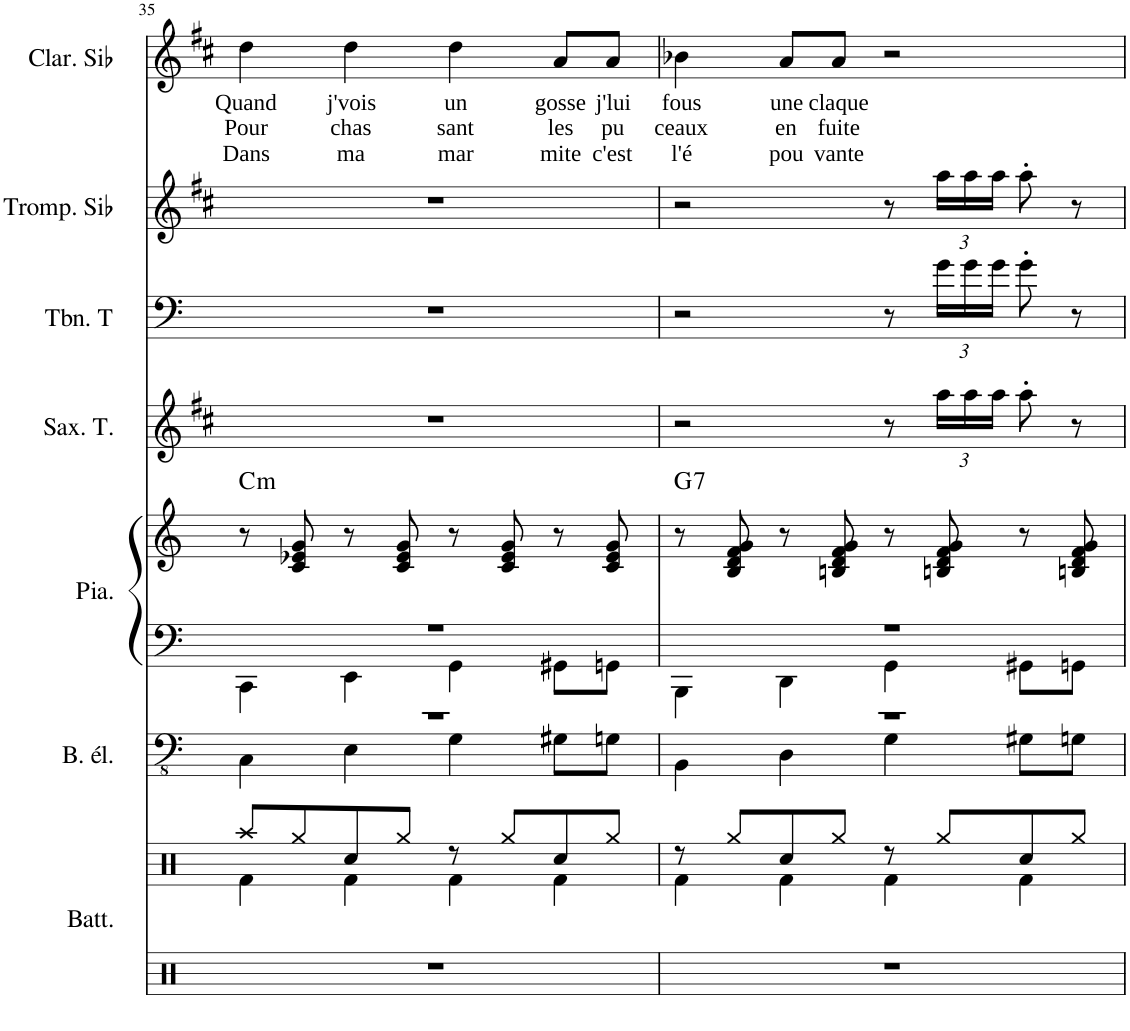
**kern	**kern	**kern	**kern	**kern	**harte	**kern	**kern	**kern	**kern	**text	**text	**text
*part7	*part7	*part6	*part5	*part5	*part5	*part4	*part3	*part2	*part1	*part1	*part1	*part1
*staff9	*staff8	*staff7	*staff6	*staff5	*	*staff4	*staff3	*staff2	*staff1	*staff1	*staff1	*staff1
*I"Batterie	*	*I"Basse électrique	*I"Piano	*	*	*I"Saxophone Ténor	*I"Trombone ténor	*I"Trompette en Sib	*I"Clarinette en Sib	*	*	*
*I'Batt.	*	*I'B. él.	*I'Pia.	*	*	*I'Sax. T.	*I'Tbn. T	*I'Tromp. Sib	*I'Clar. Sib	*	*	*
!!LO:PB:g=z
*clefX	*clefX	*clefFv4	*clefF4	*clefG2	*	*clefG2	*clefF4	*clefG2	*clefG2	*	*	*
*	*	*	*	*	*	*Trd8c14	*	*Trd1c2	*Trd1c2	*	*	*
*k[]	*k[]	*k[]	*k[]	*k[]	*	*k[f#c#]	*k[]	*k[f#c#]	*k[f#c#]	*	*	*
*M4/4	*M4/4	*M4/4	*M4/4	*M4/4	*	*M4/4	*M4/4	*M4/4	*M4/4	*	*	*
=35	=35	=35	=35	=35	=35	=35	=35	=35	=35	=35	=35	=35
*	*^	*^	*^	*	*	*	*	*	*	*	*	*
!	!	!	!	!	!	!	!	!LO:H:kt=m	!	!	!	!	!LO:LY:b	!LO:LY:b	!LO:LY:b
1r	8Raa/L	4Rf\	1r	4CC\	1r	4CC\	8r	C:min	1r	1r	1r	4dd\	Quand	Pour	Dans
.	8Rgg/	.	.	.	.	.	8c/ 8e-X/ 8g/	.	.	.	.	.	.	.	.
!	!	!	!	!	!	!	!	!	!	!	!	!	!LO:LY:b	!LO:LY:b	!LO:LY:b
.	8Rcc/	4Rf\	.	4EE\	.	4EE\	8r	.	.	.	.	4dd\	j'vois	chas	ma
.	8Rgg/J	.	.	.	.	.	8c/ 8e-/ 8g/	.	.	.	.	.	.	.	.
!	!	!	!	!	!	!	!	!	!	!	!	!	!LO:LY:b	!LO:LY:b	!LO:LY:b
.	8r	4Rf\	.	4GG\	.	4GG\	8r	.	.	.	.	4dd\	un	sant	mar
.	8Rgg/L	.	.	.	.	.	8c/ 8e-/ 8g/	.	.	.	.	.	.	.	.
!	!	!	!	!	!	!	!	!	!	!	!	!	!LO:LY:b	!LO:LY:b	!LO:LY:b
.	8Rcc/	4Rf\	.	8GG#X\L	.	8GG#X\L	8r	.	.	.	.	8a/L	gosse	les	mite
!	!	!	!	!	!	!	!	!	!	!	!	!	!LO:LY:b	!LO:LY:b	!LO:LY:b
.	8Rgg/J	.	.	8GGn\J	.	8GGn\J	8c/ 8e-/ 8g/	.	.	.	.	8a/J	j'lui	pu	c'est
=36	=36	=36	=36	=36	=36	=36	=36	=36	=36	=36	=36	=36	=36	=36	=36
!	!	!	!	!	!	!	!	!LO:H:kt=7	!	!	!	!	!LO:LY:b	!LO:LY:b	!LO:LY:b
1r	8r	4Rf\	1r	4BBB\	1r	4BBB\	8r	G:7	2r	2r	2r	4b-X\	fous	ceaux	l'é
.	8Rgg/L	.	.	.	.	.	8B/ 8d/ 8f/ 8g/	.	.	.	.	.	.	.	.
!	!	!	!	!	!	!	!	!	!	!	!	!	!LO:LY:b	!LO:LY:b	!LO:LY:b
.	8Rcc/	4Rf\	.	4DD\	.	4DD\	8r	.	.	.	.	8a/L	une	en	pou
!	!	!	!	!	!	!	!	!	!	!	!	!	!LO:LY:b	!LO:LY:b	!LO:LY:b
.	8Rgg/J	.	.	.	.	.	8Bn/ 8d/ 8f/ 8g/	.	.	.	.	8a/J	claque	fuite	vante
.	8r	4Rf\	.	4GG\	.	4GG\	8r	.	8r	8r	8r	2r	.	.	.
*	*	*	*	*	*	*	*	*	*Xbrackettup	*Xbrackettup	*Xbrackettup	*	*	*	*
.	8Rgg/L	.	.	.	.	.	8Bn/ 8d/ 8f/ 8g/	.	24aa\LL	24g\LL	24aa\LL	.	.	.	.
.	.	.	.	.	.	.	.	.	24aa\	24g\	24aa\	.	.	.	.
.	.	.	.	.	.	.	.	.	24aa\JJ	24g\JJ	24aa\JJ	.	.	.	.
.	8Rcc/	4Rf\	.	8GG#X\L	.	8GG#X\L	8r	.	8aa'\	8g'\	8aa'\	.	.	.	.
.	8Rgg/J	.	.	8GGn\J	.	8GGn\J	8Bn/ 8d/ 8f/ 8g/	.	8r	8r	8r	.	.	.	.
*	*v	*v	*	*	*v	*v	*	*	*	*	*	*	*	*	*
*	*	*v	*v	*	*	*	*	*	*	*	*	*	*
=	=	=	=	=	=	=	=	=	=	=	=	=
*-	*-	*-	*-	*-	*-	*-	*-	*-	*-	*-	*-	*-
